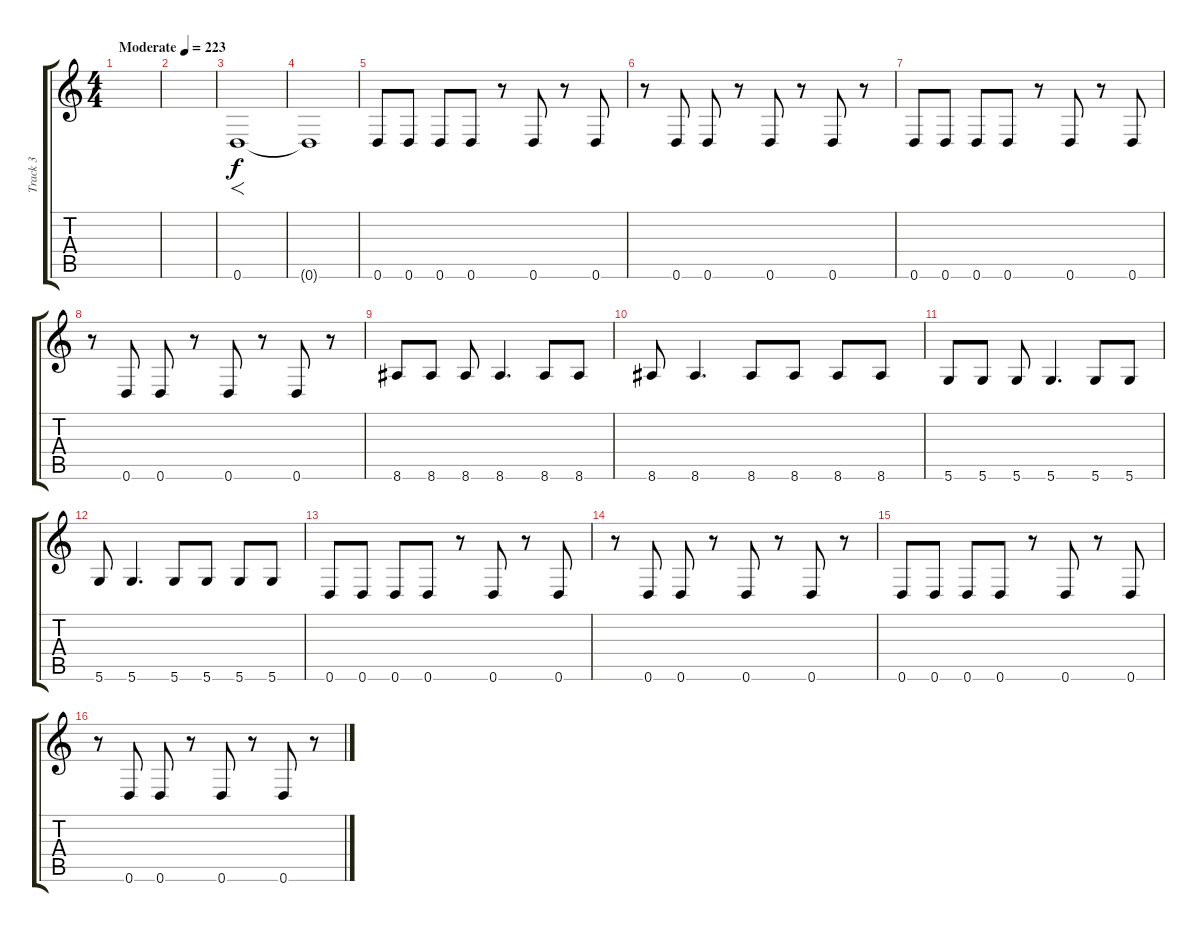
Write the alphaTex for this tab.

\track ("Track 3" "Track 3") {instrument electricbasspick}
\staff {score tabs}
\tuning (E4 B3 G3 D3 A2 D2) {hide}
\ts (4 4)
\tempo (223 "Moderate")
\clef g2
\ks c
|
|
0.6.1{f} |
0.6{t}.1 |
0.6.8 0.6.8 0.6.8 0.6.8 r.8 0.6.8 r.8 0.6.8 |
r.8 0.6.8 0.6.8 r.8 0.6.8 r.8 0.6.8 r.8 |
0.6.8 0.6.8 0.6.8 0.6.8 r.8 0.6.8 r.8 0.6.8 |
r.8 0.6.8 0.6.8 r.8 0.6.8 r.8 0.6.8 r.8 |
8.6.8 8.6.8 8.6.8 8.6.4{d} 8.6.8 8.6.8 |
8.6.8 8.6.4{d} 8.6.8 8.6.8 8.6.8 8.6.8 |
5.6.8 5.6.8 5.6.8 5.6.4{d} 5.6.8 5.6.8 |
5.6.8 5.6.4{d} 5.6.8 5.6.8 5.6.8 5.6.8 |
0.6.8 0.6.8 0.6.8 0.6.8 r.8 0.6.8 r.8 0.6.8 |
r.8 0.6.8 0.6.8 r.8 0.6.8 r.8 0.6.8 r.8 |
0.6.8 0.6.8 0.6.8 0.6.8 r.8 0.6.8 r.8 0.6.8 |
r.8 0.6.8 0.6.8 r.8 0.6.8 r.8 0.6.8 r.8
